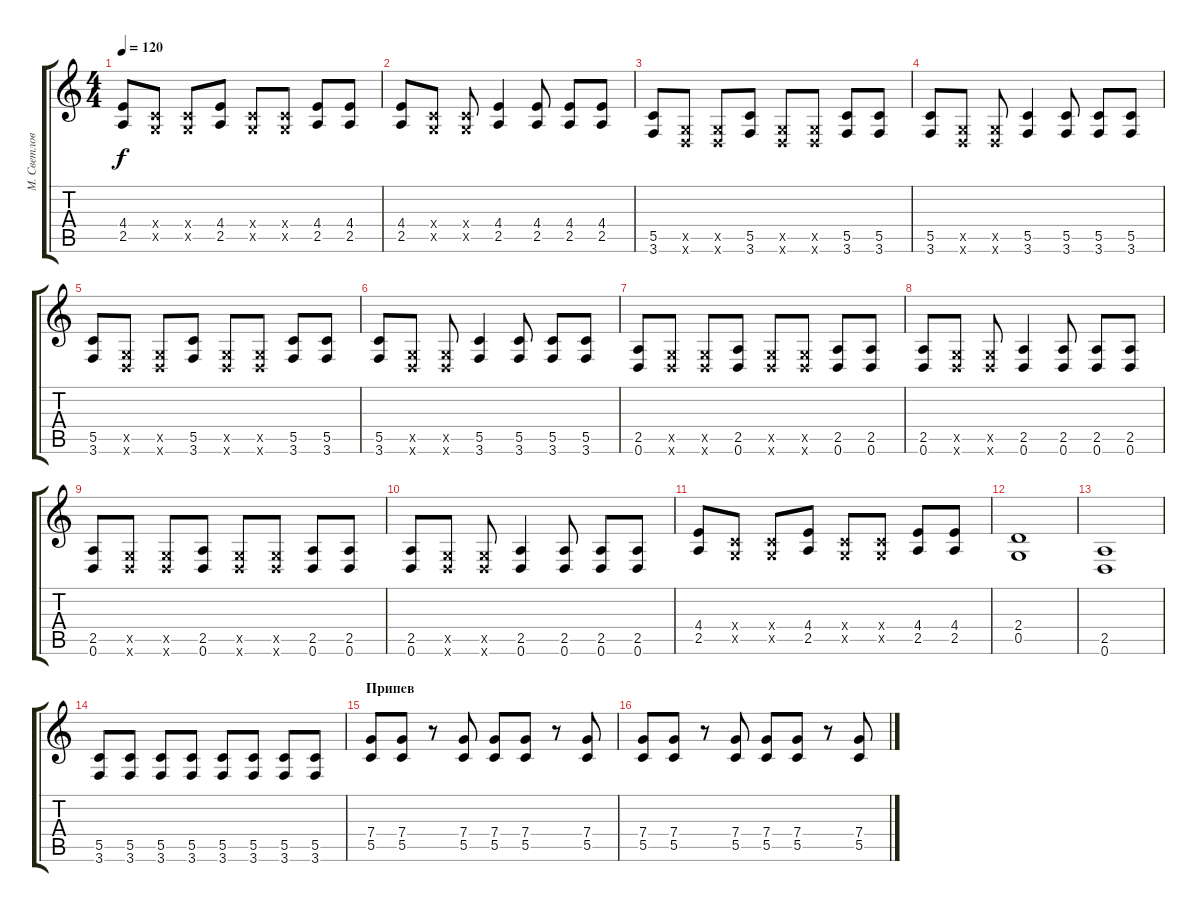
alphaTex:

\track ("М. Светлов" "М. Светлов") {instrument electricguitarclean}
\staff {score tabs}
\tuning (D4 A3 F3 C3 G2 D2) {hide}
\ts (4 4)
\tempo 120
\clef g2
\ks c
(4.4 2.5).8{dy f} (0.4{x} 0.5{x}).8 (0.4{x} 0.5{x}).8 (4.4 2.5).8 (0.4{x} 0.5{x}).8 (0.4{x} 0.5{x}).8 (4.4 2.5).8 (4.4 2.5).8 |
(4.4 2.5).8 (0.4{x} 0.5{x}).8 (0.4{x} 0.5{x}).8 (4.4 2.5).4 (4.4 2.5).8 (4.4 2.5).8 (4.4 2.5).8 |
(5.5 3.6).8 (0.5{x} 0.6{x}).8 (0.5{x} 0.6{x}).8 (5.5 3.6).8 (0.5{x} 0.6{x}).8 (0.5{x} 0.6{x}).8 (5.5 3.6).8 (5.5 3.6).8 |
(5.5 3.6).8 (0.5{x} 0.6{x}).8 (0.5{x} 0.6{x}).8 (5.5 3.6).4 (5.5 3.6).8 (5.5 3.6).8 (5.5 3.6).8 |
(5.5 3.6).8 (0.5{x} 0.6{x}).8 (0.5{x} 0.6{x}).8 (5.5 3.6).8 (0.5{x} 0.6{x}).8 (0.5{x} 0.6{x}).8 (5.5 3.6).8 (5.5 3.6).8 |
(5.5 3.6).8 (0.5{x} 0.6{x}).8 (0.5{x} 0.6{x}).8 (5.5 3.6).4 (5.5 3.6).8 (5.5 3.6).8 (5.5 3.6).8 |
(2.5 0.6).8 (0.5{x} 0.6{x}).8 (0.5{x} 0.6{x}).8 (2.5 0.6).8 (0.5{x} 0.6{x}).8 (0.5{x} 0.6{x}).8 (2.5 0.6).8 (2.5 0.6).8 |
(2.5 0.6).8 (0.5{x} 0.6{x}).8 (0.5{x} 0.6{x}).8 (2.5 0.6).4 (2.5 0.6).8 (2.5 0.6).8 (2.5 0.6).8 |
(2.5 0.6).8 (0.5{x} 0.6{x}).8 (0.5{x} 0.6{x}).8 (2.5 0.6).8 (0.5{x} 0.6{x}).8 (0.5{x} 0.6{x}).8 (2.5 0.6).8 (2.5 0.6).8 |
(2.5 0.6).8 (0.5{x} 0.6{x}).8 (0.5{x} 0.6{x}).8 (2.5 0.6).4 (2.5 0.6).8 (2.5 0.6).8 (2.5 0.6).8 |
(4.4 2.5).8 (0.4{x} 0.5{x}).8 (0.4{x} 0.5{x}).8 (4.4 2.5).8 (0.4{x} 0.5{x}).8 (0.4{x} 0.5{x}).8 (4.4 2.5).8 (4.4 2.5).8 |
(2.4 0.5).1 |
(2.5 0.6).1 |
(5.5 3.6).8 (5.5 3.6).8 (5.5 3.6).8 (5.5 3.6).8 (5.5 3.6).8 (5.5 3.6).8 (5.5 3.6).8 (5.5 3.6).8 |
\section ("" "Припев")
(7.4 5.5).8 (7.4 5.5).8 r.8 (7.4 5.5).8 (7.4 5.5).8 (7.4 5.5).8 r.8 (7.4 5.5).8 |
(7.4 5.5).8 (7.4 5.5).8 r.8 (7.4 5.5).8 (7.4 5.5).8 (7.4 5.5).8 r.8 (7.4 5.5).8
